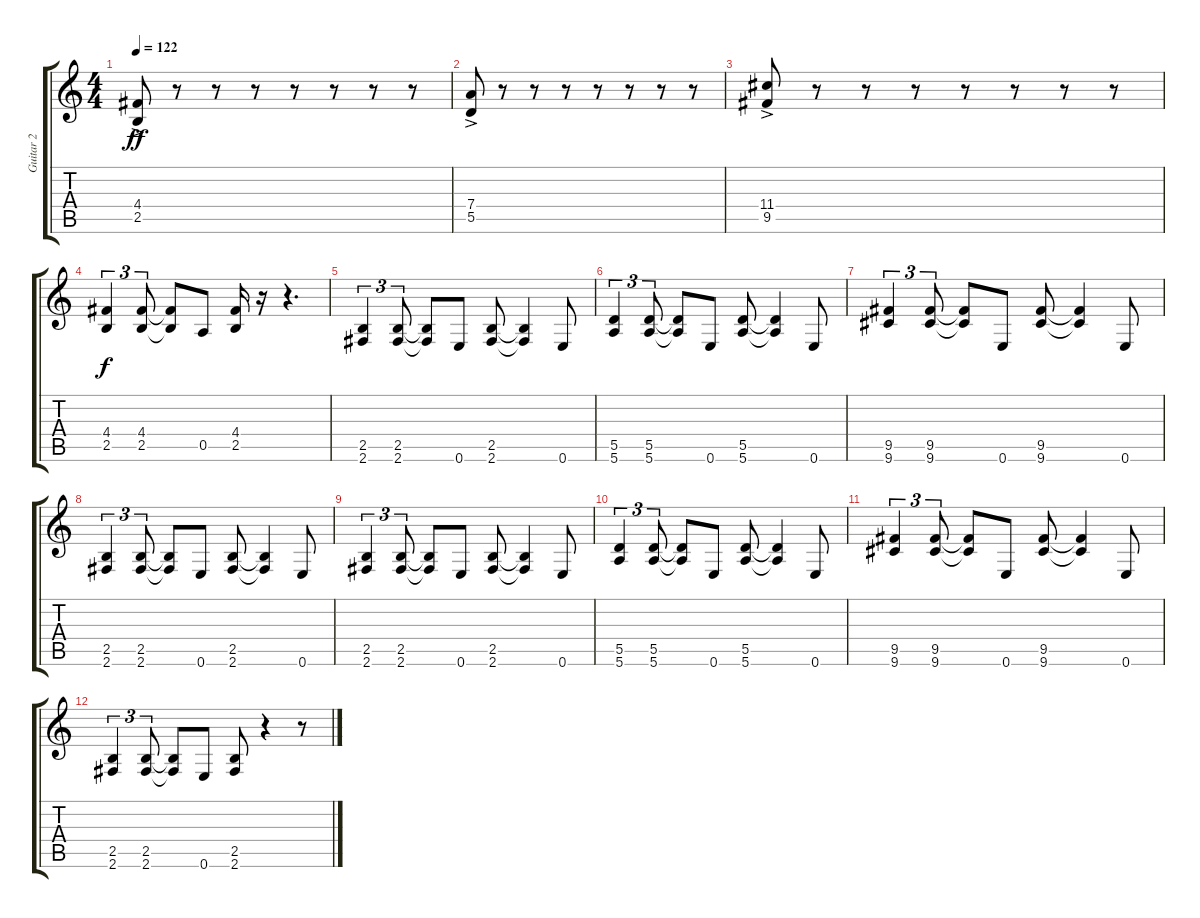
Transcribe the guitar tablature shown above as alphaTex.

\track ("Guitar 2" "Guitar 2") {instrument distortionguitar}
\staff {score tabs}
\tuning (E4 B3 G3 D3 A2 E2) {hide}
\ts (4 4)
\tempo 122
\clef g2
\ks c
(4.4{ac} 2.5{ac}).8{dy ff} r.8 r.8 r.8 r.8 r.8 r.8 r.8 |
(7.4{ac} 5.5{ac}).8 r.8 r.8 r.8 r.8 r.8 r.8 r.8 |
(11.4{ac} 9.5{ac}).8 r.8 r.8 r.8 r.8 r.8 r.8 r.8 |
(4.4 2.5).4{tu (3 2) dy f} (4.4 2.5).8{tu (3 2)} (4.4{t} 2.5{t}).8 0.5.8 (4.4 2.5).16 r.16 r.4{d} |
(2.5 2.6).4{tu (3 2)} (2.5 2.6).8{tu (3 2)} (2.5{t} 2.6{t}).8 0.6.8 (2.5 2.6).8 (2.5{t} 2.6{t}).4 0.6.8 |
(5.5 5.6).4{tu (3 2)} (5.5 5.6).8{tu (3 2)} (5.5{t} 5.6{t}).8 0.6.8 (5.5 5.6).8 (5.5{t} 5.6{t}).4 0.6.8 |
(9.5 9.6).4{tu (3 2)} (9.5 9.6).8{tu (3 2)} (9.5{t} 9.6{t}).8 0.6.8 (9.5 9.6).8 (9.5{t} 9.6{t}).4 0.6.8 |
(2.5 2.6).4{tu (3 2)} (2.5 2.6).8{tu (3 2)} (2.5{t} 2.6{t}).8 0.6.8 (2.5 2.6).8 (2.5{t} 2.6{t}).4 0.6.8 |
(2.5 2.6).4{tu (3 2)} (2.5 2.6).8{tu (3 2)} (2.5{t} 2.6{t}).8 0.6.8 (2.5 2.6).8 (2.5{t} 2.6{t}).4 0.6.8 |
(5.5 5.6).4{tu (3 2)} (5.5 5.6).8{tu (3 2)} (5.5{t} 5.6{t}).8 0.6.8 (5.5 5.6).8 (5.5{t} 5.6{t}).4 0.6.8 |
(9.5 9.6).4{tu (3 2)} (9.5 9.6).8{tu (3 2)} (9.5{t} 9.6{t}).8 0.6.8 (9.5 9.6).8 (9.5{t} 9.6{t}).4 0.6.8 |
(2.5 2.6).4{tu (3 2)} (2.5 2.6).8{tu (3 2)} (2.5{t} 2.6{t}).8 0.6.8 (2.5 2.6).8 r.4 r.8
